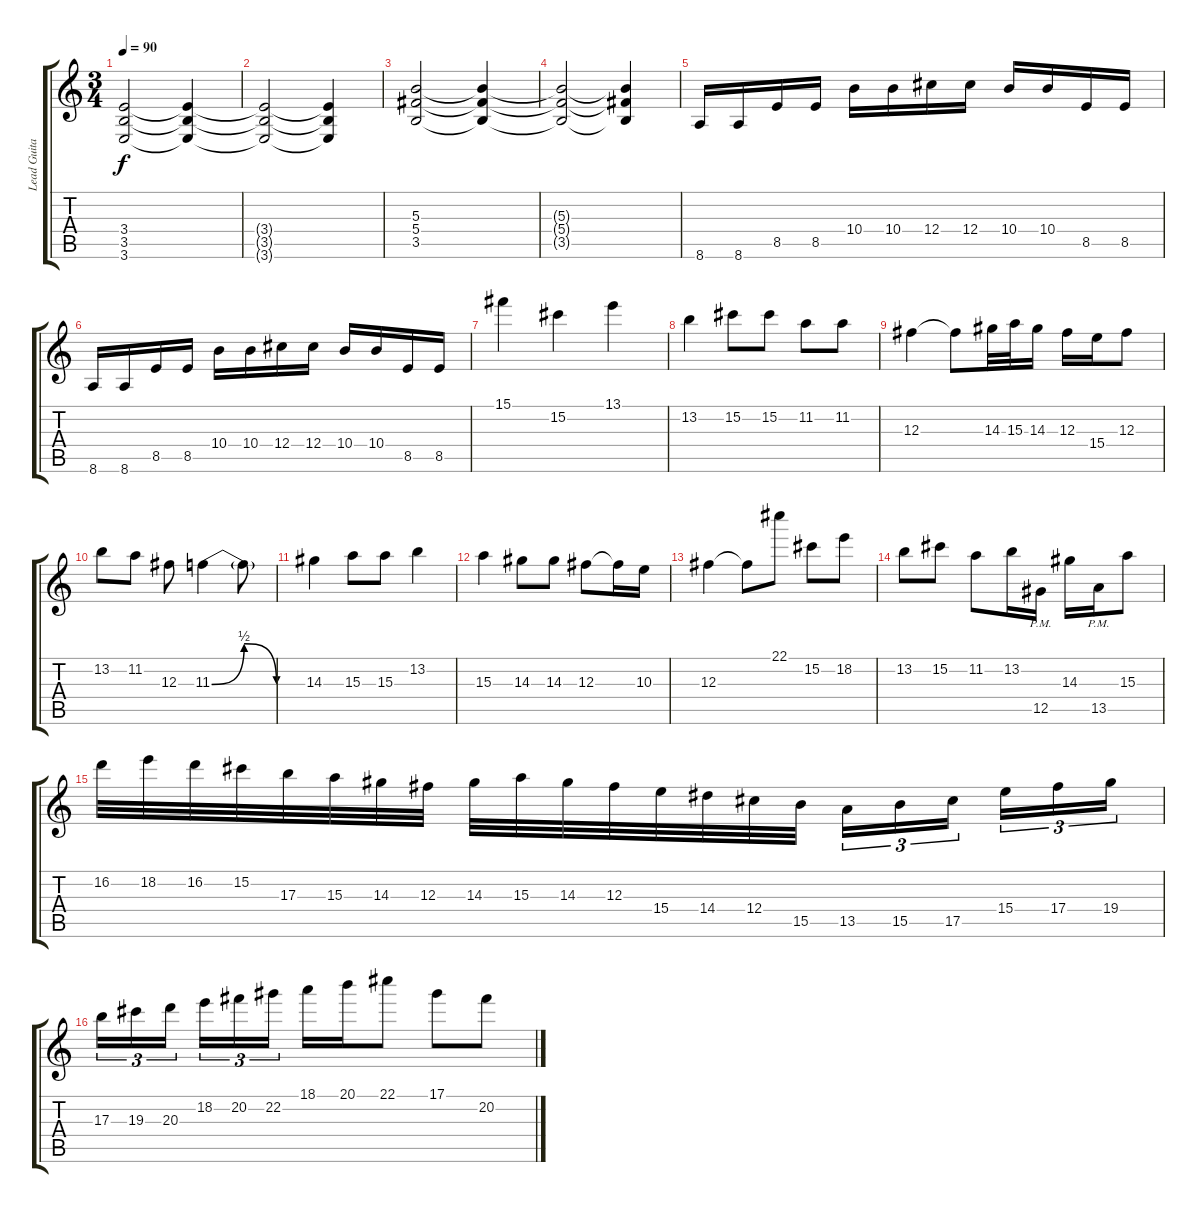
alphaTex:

\track ("Lead Guitar" "Lead Guita") {instrument distortionguitar}
\staff {score tabs}
\tuning (Eb4 Bb3 Gb3 Db3 Ab2 Db2) {hide}
\ts (3 4)
\tempo 90
\clef g2
\ks c
(3.4 3.5 3.6).2{dy f} (3.4{t} 3.5{t} 3.6{t}).4 |
(3.4{t} 3.5{t} 3.6{t}).2 (3.4{t} 3.5{t} 3.6{t}).4 |
(5.3 5.4 3.5).2 (5.3{t} 5.4{t} 3.5{t}).4 |
(5.3{t} 5.4{t} 3.5{t}).2 (5.3{t} 5.4{t} 3.5{t}).4 |
8.6.16 8.6.16 8.5.16 8.5.16 10.4.16 10.4.16 12.4.16 12.4.16 10.4.16 10.4.16 8.5.16 8.5.16 |
8.6.16 8.6.16 8.5.16 8.5.16 10.4.16 10.4.16 12.4.16 12.4.16 10.4.16 10.4.16 8.5.16 8.5.16 |
15.1.4 15.2.4 13.1.4 |
13.2.4 15.2.8 15.2.8 11.2.8 11.2.8 |
12.3.4 12.3{t}.8 14.3.32 15.3.32 14.3.16 12.3.16 15.4.16 12.3.8 |
13.2.8 11.2.8 12.3.8 11.3{be (bendrelease 0 0 5 2 30 2 60 0)}.4 11.3{t}.8 |
14.3.4 15.3.8 15.3.8 13.2.4 |
15.3.4 14.3.8 14.3.8 12.3.8 12.3{t}.16 10.3.16 |
12.3.4 12.3{t}.8 22.1.8 15.2.8 18.2.8 |
13.2.8 15.2.8 11.2.8 13.2.16 12.5{pm}.16 14.3.16 13.5{pm}.16 15.3.8 |
16.2.32 18.2.32 16.2.32 15.2.32 17.3.32 15.3.32 14.3.32 12.3.32 14.3.32 15.3.32 14.3.32 12.3.32 15.4.32 14.4.32 12.4.32 15.5.32 13.5.16{tu (3 2)} 15.5.16{tu (3 2)} 17.5.16{tu (3 2) beam splitsecondary} 15.4.16{tu (3 2)} 17.4.16{tu (3 2)} 19.4.16{tu (3 2)} |
17.3.16{tu (3 2)} 19.3.16{tu (3 2)} 20.3.16{tu (3 2) beam splitsecondary} 18.2.16{tu (3 2)} 20.2.16{tu (3 2)} 22.2.16{tu (3 2)} 18.1.16 20.1.16 22.1.8 17.1.8 20.2.8
